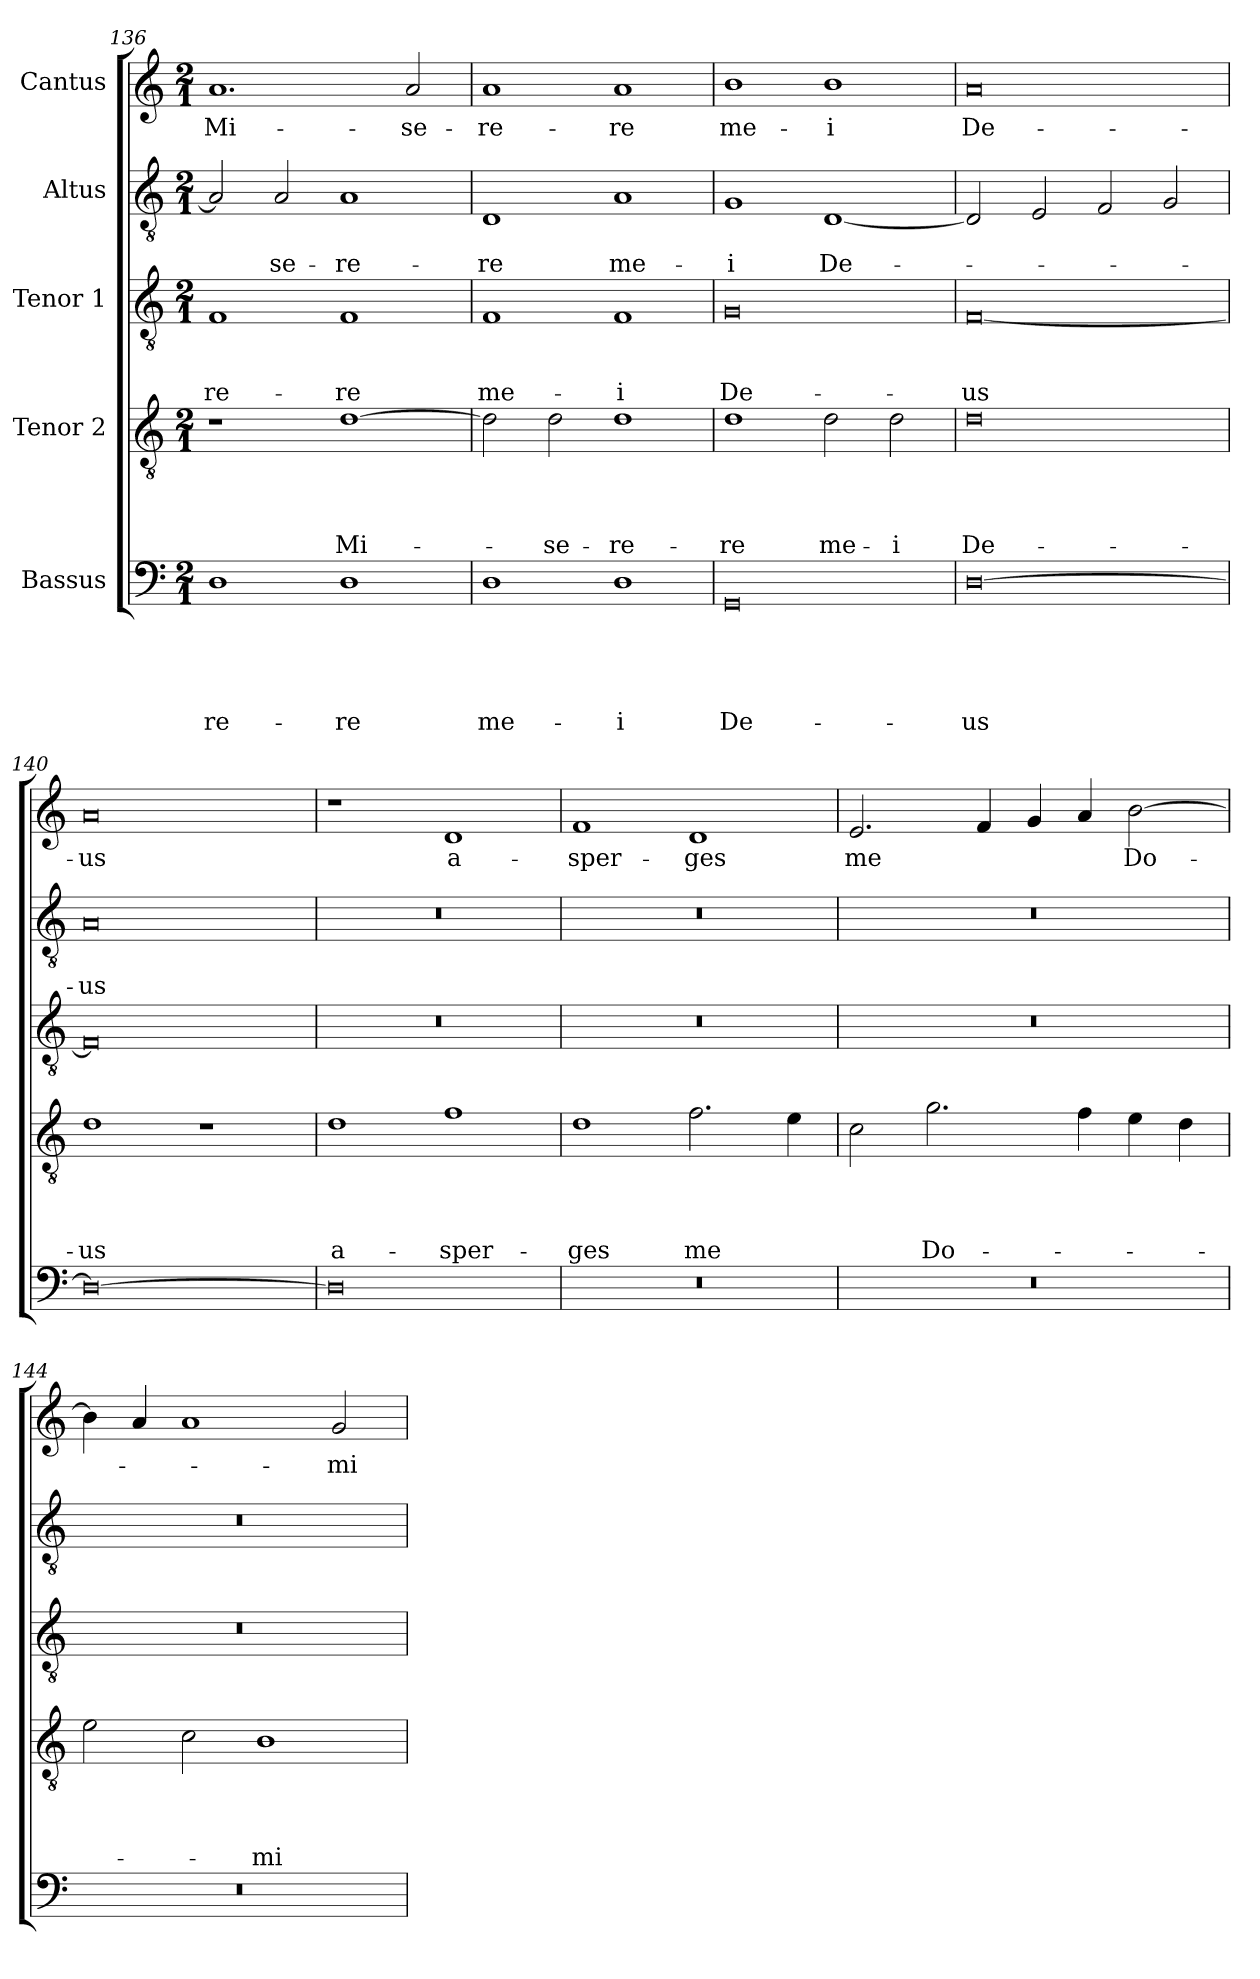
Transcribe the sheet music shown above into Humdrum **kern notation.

**kern	**text	**text	**text	**text	**text	**kern	**text	**text	**text	**text	**kern	**text	**text	**text	**kern	**text	**text	**kern	**text
*part5	*part5	*part5	*part5	*part5	*part5	*part4	*part4	*part4	*part4	*part4	*part3	*part3	*part3	*part3	*part2	*part2	*part2	*part1	*part1
*staff5	*staff5	*staff5	*staff5	*staff5	*staff5	*staff4	*staff4	*staff4	*staff4	*staff4	*staff3	*staff3	*staff3	*staff3	*staff2	*staff2	*staff2	*staff1	*staff1
*I"Bassus	*	*	*	*	*	*I"Tenor 2	*	*	*	*	*I"Tenor 1	*	*	*	*I"Altus	*	*	*I"Cantus	*
*clefF4	*	*	*	*	*	*clefGv2	*	*	*	*	*clefGv2	*	*	*	*clefGv2	*	*	*clefG2	*
*k[]	*	*	*	*	*	*k[]	*	*	*	*	*k[]	*	*	*	*k[]	*	*	*k[]	*
*C:	*	*	*	*	*	*C:	*	*	*	*	*C:	*	*	*	*C:	*	*	*C:	*
*M2/1	*	*	*	*	*	*M2/1	*	*	*	*	*M2/1	*	*	*	*M2/1	*	*	*M2/1	*
=136	=136	=136	=136	=136	=136	=136	=136	=136	=136	=136	=136	=136	=136	=136	=136	=136	=136	=136	=136
!	!	!	!	!	!LO:LY:b	!	!	!	!	!	!	!	!	!LO:LY:b	!	!	!	!	!LO:LY:b
1D	.	.	.	.	-re-	1r	.	.	.	.	1F	.	.	-re-	2A/]	.	.	1.a	Mi-
!	!	!	!	!	!	!	!	!	!	!	!	!	!	!	!	!	!LO:LY:b	!	!
.	.	.	.	.	.	.	.	.	.	.	.	.	.	.	2A/	.	-se-	.	.
!	!	!	!	!	!LO:LY:b	!	!	!	!	!LO:LY:b	!	!	!	!LO:LY:b	!	!	!LO:LY:b	!	!
1D	.	.	.	.	-re	[1d	.	.	.	Mi-	1F	.	.	-re	1A	.	-re-	.	.
!	!	!	!	!	!	!	!	!	!	!	!	!	!	!	!	!	!	!	!LO:LY:b
.	.	.	.	.	.	.	.	.	.	.	.	.	.	.	.	.	.	2a/	-se-
!!LO:PB:g=z
=137	=137	=137	=137	=137	=137	=137	=137	=137	=137	=137	=137	=137	=137	=137	=137	=137	=137	=137	=137
!	!	!	!	!	!LO:LY:b	!	!	!	!	!	!	!	!	!LO:LY:b	!	!	!LO:LY:b	!	!LO:LY:b
1D	.	.	.	.	me-	2d\]	.	.	.	.	1F	.	.	me-	1D	.	-re	1a	-re-
!	!	!	!	!	!	!	!	!	!	!LO:LY:b	!	!	!	!	!	!	!	!	!
.	.	.	.	.	.	2d\	.	.	.	-se-	.	.	.	.	.	.	.	.	.
!	!	!	!	!	!LO:LY:b	!	!	!	!	!LO:LY:b	!	!	!	!LO:LY:b	!	!	!LO:LY:b	!	!LO:LY:b
1D	.	.	.	.	-i	1d	.	.	.	-re-	1F	.	.	-i	1A	.	me-	1a	-re
=138	=138	=138	=138	=138	=138	=138	=138	=138	=138	=138	=138	=138	=138	=138	=138	=138	=138	=138	=138
!	!	!	!	!	!LO:LY:b	!	!	!	!	!LO:LY:b	!	!	!	!LO:LY:b	!	!	!LO:LY:b	!	!LO:LY:b
0GG	.	.	.	.	De-	1d	.	.	.	-re	0G	.	.	De-	1G	.	-i	1b	me-
!	!	!	!	!	!	!	!	!	!	!LO:LY:b	!	!	!	!	!	!	!LO:LY:b	!	!LO:LY:b
.	.	.	.	.	.	2d\	.	.	.	me-	.	.	.	.	[1D	.	De-	1b	-i
!	!	!	!	!	!	!	!	!	!	!LO:LY:b	!	!	!	!	!	!	!	!	!
.	.	.	.	.	.	2d\	.	.	.	-i	.	.	.	.	.	.	.	.	.
=139	=139	=139	=139	=139	=139	=139	=139	=139	=139	=139	=139	=139	=139	=139	=139	=139	=139	=139	=139
!	!	!	!	!	!LO:LY:b	!	!	!	!	!LO:LY:b	!	!	!	!LO:LY:b	!	!	!	!	!LO:LY:b
[0D	.	.	.	.	-us	0d	.	.	.	De-	[0F	.	.	-us	2D/]	.	.	0a	De-
.	.	.	.	.	.	.	.	.	.	.	.	.	.	.	2E/	.	.	.	.
.	.	.	.	.	.	.	.	.	.	.	.	.	.	.	2F/	.	.	.	.
.	.	.	.	.	.	.	.	.	.	.	.	.	.	.	2G/	.	.	.	.
=140	=140	=140	=140	=140	=140	=140	=140	=140	=140	=140	=140	=140	=140	=140	=140	=140	=140	=140	=140
!	!	!	!	!	!	!	!	!	!	!LO:LY:b	!	!	!	!	!	!	!LO:LY:b	!	!LO:LY:b
0D_	.	.	.	.	.	1d	.	.	.	-us	0F]	.	.	.	0A	.	-us	0a	-us
.	.	.	.	.	.	1r	.	.	.	.	.	.	.	.	.	.	.	.	.
=141	=141	=141	=141	=141	=141	=141	=141	=141	=141	=141	=141	=141	=141	=141	=141	=141	=141	=141	=141
!	!	!	!	!	!	!	!	!	!	!LO:LY:b	!	!	!	!	!	!	!	!	!
0D]	.	.	.	.	.	1d	.	.	.	a-	0r	.	.	.	0r	.	.	1r	.
!	!	!	!	!	!	!	!	!	!	!LO:LY:b	!	!	!	!	!	!	!	!	!LO:LY:b
.	.	.	.	.	.	1f	.	.	.	-sper-	.	.	.	.	.	.	.	1d	a-
=142	=142	=142	=142	=142	=142	=142	=142	=142	=142	=142	=142	=142	=142	=142	=142	=142	=142	=142	=142
!	!	!	!	!	!	!	!	!	!	!LO:LY:b	!	!	!	!	!	!	!	!	!LO:LY:b
0r	.	.	.	.	.	1d	.	.	.	-ges	0r	.	.	.	0r	.	.	1f	-sper-
!	!	!	!	!	!	!	!	!	!	!LO:LY:b	!	!	!	!	!	!	!	!	!LO:LY:b
.	.	.	.	.	.	2.f\	.	.	.	me	.	.	.	.	.	.	.	1d	-ges
.	.	.	.	.	.	4e\	.	.	.	.	.	.	.	.	.	.	.	.	.
=143	=143	=143	=143	=143	=143	=143	=143	=143	=143	=143	=143	=143	=143	=143	=143	=143	=143	=143	=143
!	!	!	!	!	!	!	!	!	!	!	!	!	!	!	!	!	!	!	!LO:LY:b
0r	.	.	.	.	.	2c\	.	.	.	.	0r	.	.	.	0r	.	.	2.e/	me
!	!	!	!	!	!	!	!	!	!	!LO:LY:b	!	!	!	!	!	!	!	!	!
.	.	.	.	.	.	2.g\	.	.	.	Do-	.	.	.	.	.	.	.	.	.
.	.	.	.	.	.	.	.	.	.	.	.	.	.	.	.	.	.	4f/	.
.	.	.	.	.	.	.	.	.	.	.	.	.	.	.	.	.	.	4g/	.
.	.	.	.	.	.	4f\	.	.	.	.	.	.	.	.	.	.	.	4a/	.
!	!	!	!	!	!	!	!	!	!	!	!	!	!	!	!	!	!	!	!LO:LY:b
.	.	.	.	.	.	4e\	.	.	.	.	.	.	.	.	.	.	.	[2b\	Do-
.	.	.	.	.	.	4d\	.	.	.	.	.	.	.	.	.	.	.	.	.
!!LO:LB:g=z
=144	=144	=144	=144	=144	=144	=144	=144	=144	=144	=144	=144	=144	=144	=144	=144	=144	=144	=144	=144
0r	.	.	.	.	.	2e\	.	.	.	.	0r	.	.	.	0r	.	.	4b\]	.
.	.	.	.	.	.	.	.	.	.	.	.	.	.	.	.	.	.	4a/	.
.	.	.	.	.	.	2c\	.	.	.	.	.	.	.	.	.	.	.	1a	.
!	!	!	!	!	!	!	!	!	!	!LO:LY:b	!	!	!	!	!	!	!	!	!
.	.	.	.	.	.	1B	.	.	.	-mi-	.	.	.	.	.	.	.	.	.
!	!	!	!	!	!	!	!	!	!	!	!	!	!	!	!	!	!	!	!LO:LY:b
.	.	.	.	.	.	.	.	.	.	.	.	.	.	.	.	.	.	2g/	-mi-
=	=	=	=	=	=	=	=	=	=	=	=	=	=	=	=	=	=	=	=
*-	*-	*-	*-	*-	*-	*-	*-	*-	*-	*-	*-	*-	*-	*-	*-	*-	*-	*-	*-
